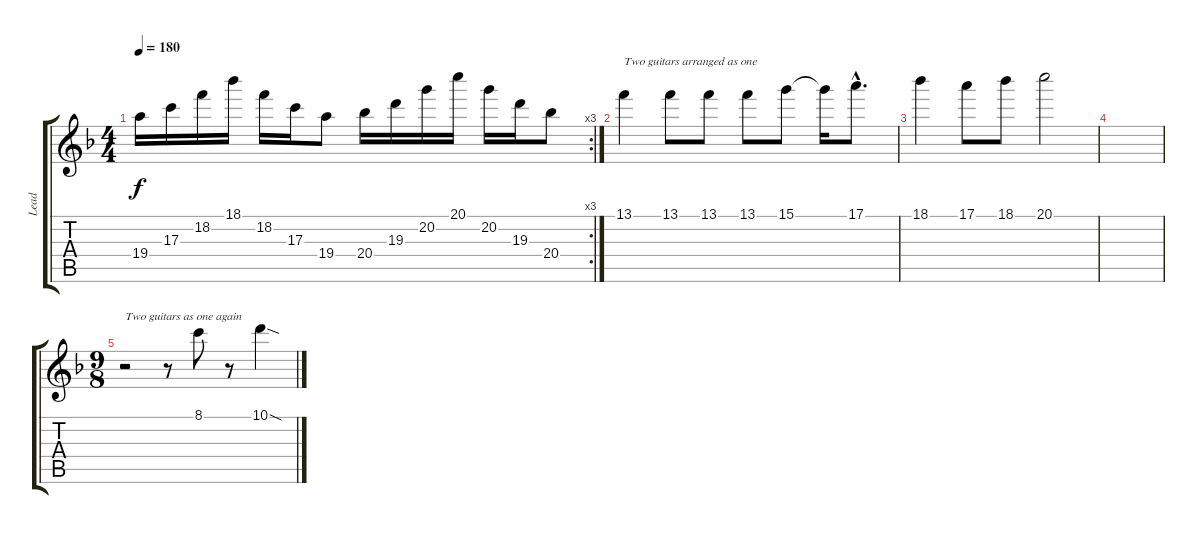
\track ("Lead" "Lead") {instrument distortionguitar}
\staff {score tabs}
\tuning (E4 B3 G3 D3 A2 D2) {hide}
\rc 3
\ts (4 4)
\tempo 180
\clef g2
\ks f
19.4.16{dy f} 17.3.16 18.2.16 18.1.16 18.2.16 17.3.16 19.4.8 20.4.16 19.3.16 20.2.16 20.1.16 20.2.16 19.3.16 20.4.8 |
13.1.4{txt "Two guitars arranged as one"} 13.1.8 13.1.8 13.1.8 15.1.8 15.1{t}.16 17.1{hac}.8{d} |
18.1.4 17.1.8 18.1.8 20.1.2 |
|
\ts (9 8)
r.2{txt "Two guitars as one again"} r.8 8.1.8 r.8 10.1{sod}.4
